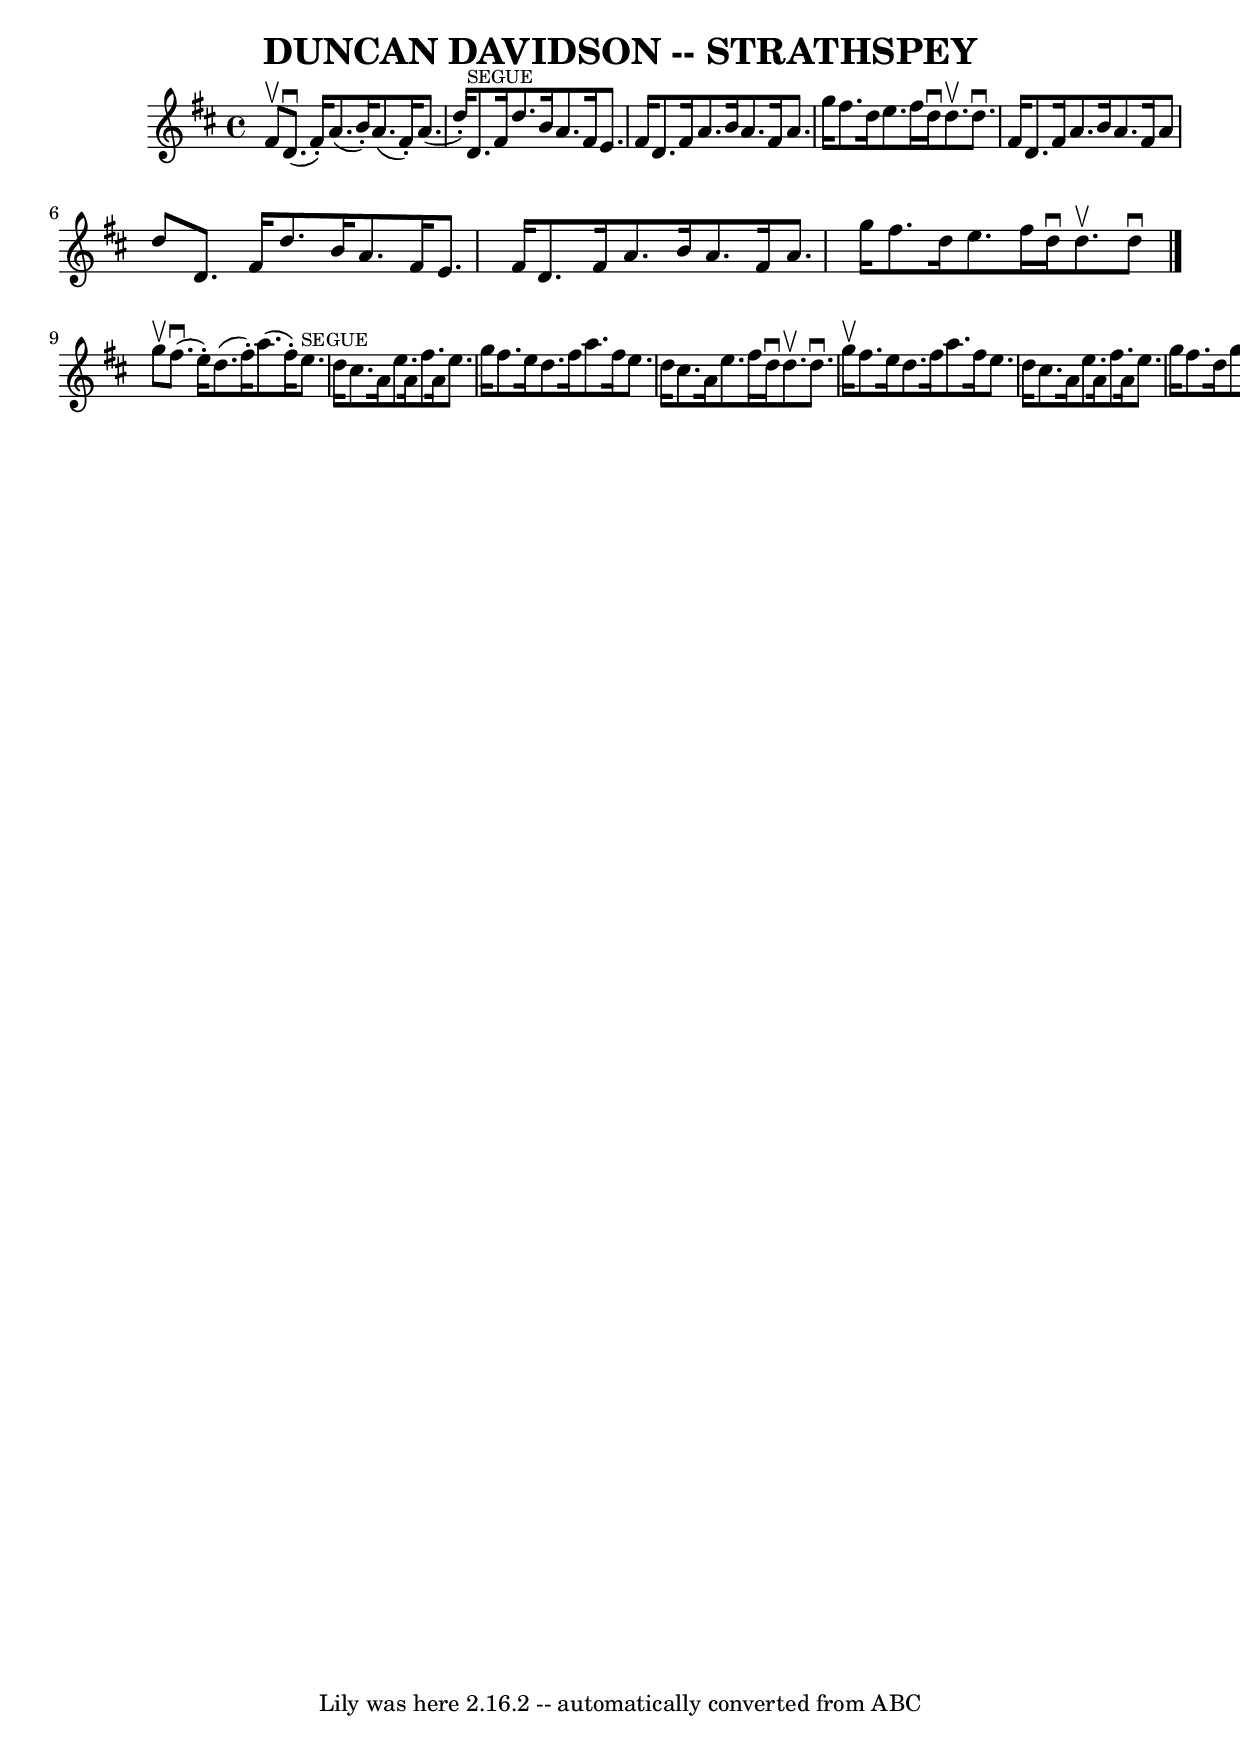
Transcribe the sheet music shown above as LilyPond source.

\version "2.16.2"
\include "Mammoth.ily"
\header {
  %% book = "Ryan's Mammoth Collection of Fiddle Tunes"
  crossRefNumber = "1"
  footnotes = ""
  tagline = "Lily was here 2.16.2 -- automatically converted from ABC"
  title = "DUNCAN DAVIDSON -- STRATHSPEY"

}
voicedefault =  {


  \override Staff.TimeSignature #'style = #'C
  \time 4/4 
  \key d \major
  fis'8^\upbow       |
  d'8. (^\downbow   
  fis'16 -.) a'8. (b'16 -.) a'8. (fis'16 -.) a'8. (d''16 -. 
  -)   |
  d'8.^\segue fis'16 d''8. b'16 a'8. fis'16    
  e'8. fis'16        |
  d'8. fis'16 a'8. b'16 a'8.    
  fis'16 a'8. g''16    |
  fis''8. d''16 e''8. fis''16    
  d''16^\downbow d''8.^\upbow d''8.^\downbow fis'16    |
  
  |
  d'8. fis'16 a'8. b'16 a'8. fis'16 a'8 d''8    
  |
  d'8. fis'16 d''8. b'16 a'8. fis'16 e'8. fis'16  
  |
  d'8. fis'16 a'8. b'16 a'8. fis'16 a'8.    
  g''16    |
  fis''8. d''16 e''8. fis''16 d''16^\downbow   
  d''8.^\upbow d''8^\downbow   \bar "|." g''8^\upbow       |
  
  fis''8. (^\downbow e''16 -.) d''8. (fis''16 -.) a''8. (fis''16 
  -.) e''8.^\segue d''16    |
  cis''8. a'16 e''8. a'16   
  fis''8. a'16 e''8. g''16        |
  fis''8. e''16 d''8.  
  fis''16 a''8. fis''16 e''8. d''16    |
  cis''8. a'16   
  e''8. fis''16 d''16^\downbow d''8.^\upbow d''8.^\downbow g''16 ^\upbow |
  |
  fis''8. e''16 d''8. fis''16 a''8.   
  fis''16 e''8. d''16    |
  cis''8. a'16 e''8. a'16    
  fis''8. a'16 e''8. g''16        |
  fis''8. d''16 g''8.   
  e''16 a''8. fis''16 b''8. g''16    |
  fis''8. d''16    
  e''8. fis''16 d''16^\downbow d''8.^\upbow d''8^\downbow   
  \bar "|."   

}

\score{
  <<

    \context Staff="default"
    {
      \voicedefault 
      
    }

  >>
  \layout {
    
  }
  \midi {
  }

}
